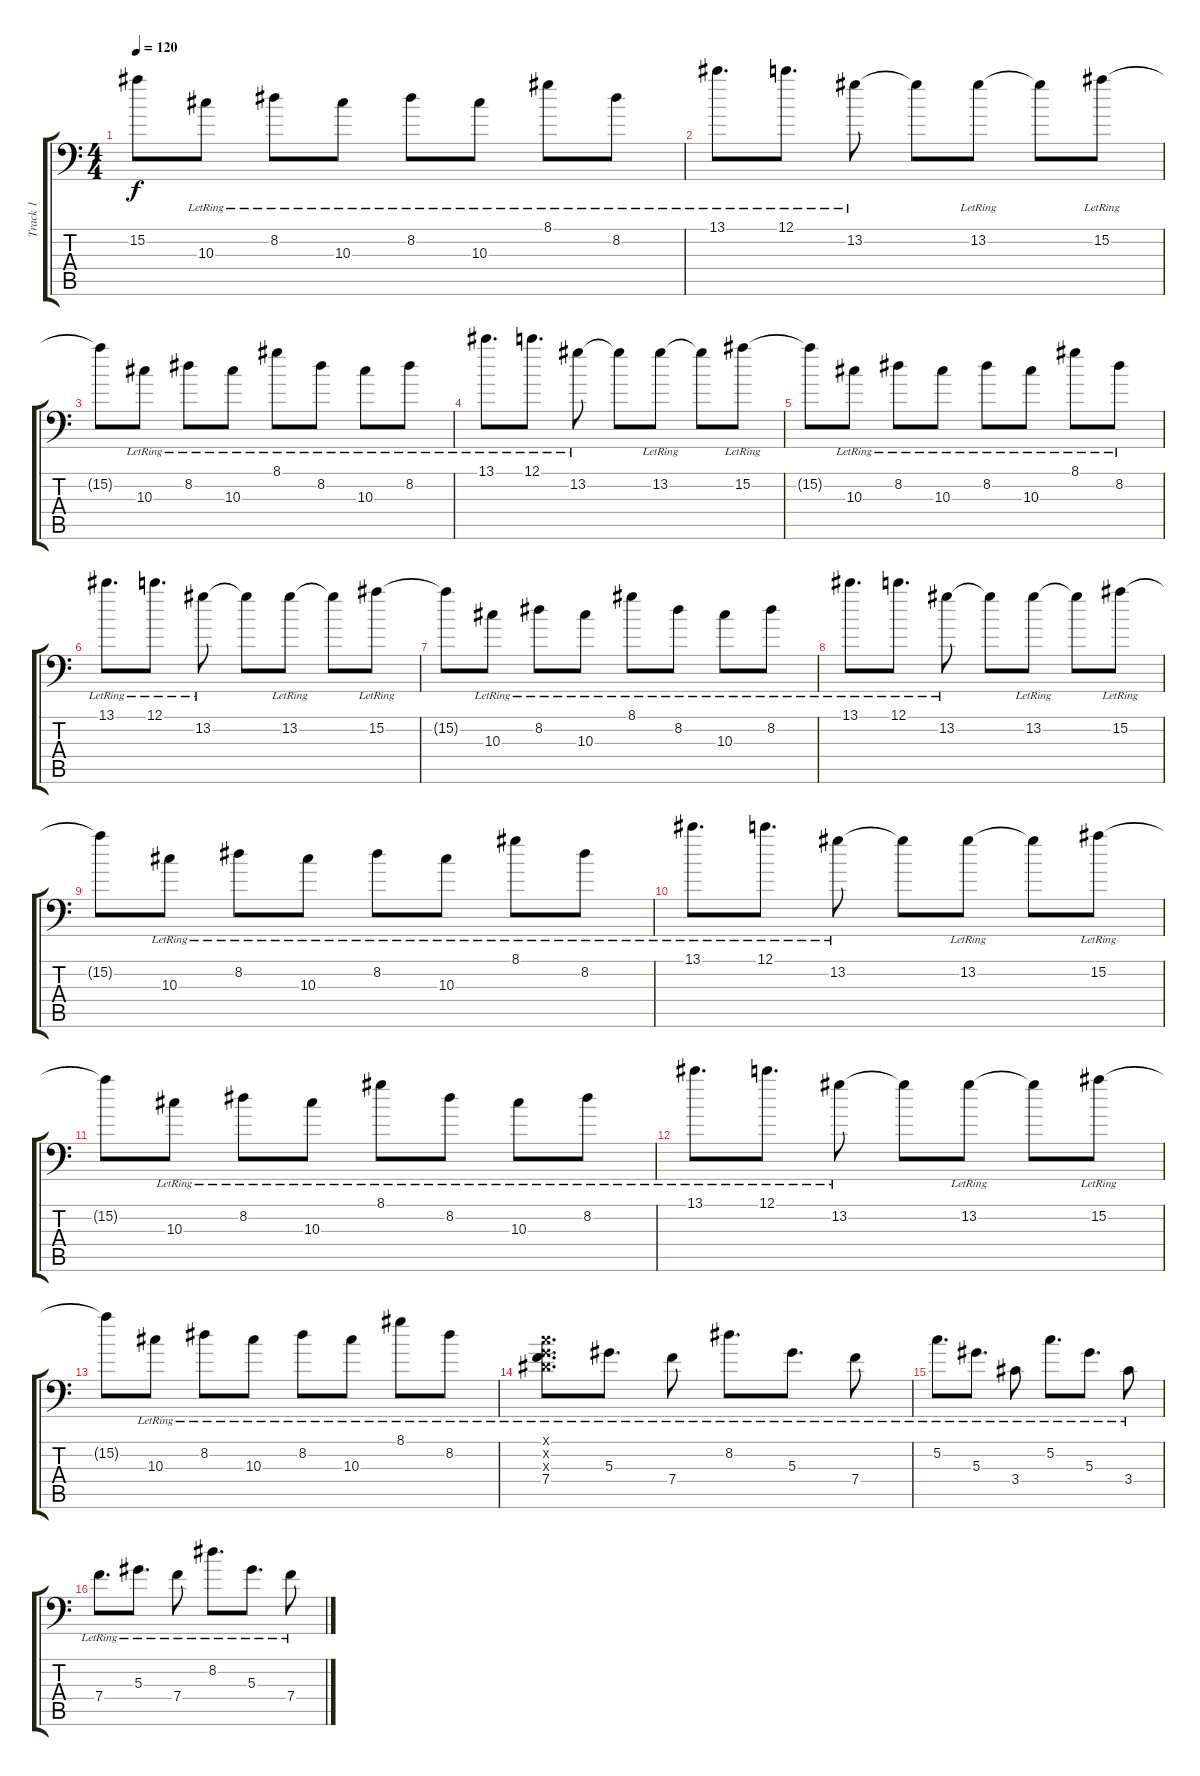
\track ("Track 1" "Track 1") {instrument distortionguitar}
\staff {score tabs}
\tuning (C4 G3 Eb3 Bb2 F2 Bb1) {hide}
\ts (4 4)
\tempo 120
\clef f4
\ks c
15.2{t}.8{dy f} 10.3{lr}.8 8.2{lr}.8 10.3{lr}.8 8.2{lr}.8 10.3{lr}.8 8.1{lr}.8 8.2{lr}.8 |
13.1{lr}.8{d} 12.1{lr}.8{d} 13.2{lr}.8 13.2{t}.8 13.2{lr}.8 13.2{t}.8 15.2{lr}.8 |
15.2{t}.8 10.3{lr}.8 8.2{lr}.8 10.3{lr}.8 8.1{lr}.8 8.2{lr}.8 10.3{lr}.8 8.2{lr}.8 |
13.1{lr}.8{d} 12.1{lr}.8{d} 13.2{lr}.8 13.2{t}.8 13.2{lr}.8 13.2{t}.8 15.2{lr}.8 |
15.2{t}.8 10.3{lr}.8 8.2{lr}.8 10.3{lr}.8 8.2{lr}.8 10.3{lr}.8 8.1{lr}.8 8.2{lr}.8 |
13.1{lr}.8{d} 12.1{lr}.8{d} 13.2{lr}.8 13.2{t}.8 13.2{lr}.8 13.2{t}.8 15.2{lr}.8 |
15.2{t}.8 10.3{lr}.8 8.2{lr}.8 10.3{lr}.8 8.1{lr}.8 8.2{lr}.8 10.3{lr}.8 8.2{lr}.8 |
13.1{lr}.8{d} 12.1{lr}.8{d} 13.2{lr}.8 13.2{t}.8 13.2{lr}.8 13.2{t}.8 15.2{lr}.8 |
15.2{t}.8 10.3{lr}.8 8.2{lr}.8 10.3{lr}.8 8.2{lr}.8 10.3{lr}.8 8.1{lr}.8 8.2{lr}.8 |
13.1{lr}.8{d} 12.1{lr}.8{d} 13.2{lr}.8 13.2{t}.8 13.2{lr}.8 13.2{t}.8 15.2{lr}.8 |
15.2{t}.8 10.3{lr}.8 8.2{lr}.8 10.3{lr}.8 8.1{lr}.8 8.2{lr}.8 10.3{lr}.8 8.2{lr}.8 |
13.1{lr}.8{d} 12.1{lr}.8{d} 13.2{lr}.8 13.2{t}.8 13.2{lr}.8 13.2{t}.8 15.2{lr}.8 |
15.2{t}.8 10.3{lr}.8 8.2{lr}.8 10.3{lr}.8 8.2{lr}.8 10.3{lr}.8 8.1{lr}.8 8.2{lr}.8 |
(0.1{x} 0.2{x} 0.3{x} 7.4{lr}).8{d} 5.3{lr}.8{d} 7.4{lr}.8 8.2{lr}.8{d} 5.3{lr}.8{d} 7.4{lr}.8 |
5.2{lr}.8{d} 5.3{lr}.8{d} 3.4{lr}.8 5.2{lr}.8{d} 5.3{lr}.8{d} 3.4{lr}.8 |
7.4{lr}.8{d} 5.3{lr}.8{d} 7.4{lr}.8 8.2{lr}.8{d} 5.3{lr}.8{d} 7.4{lr}.8
